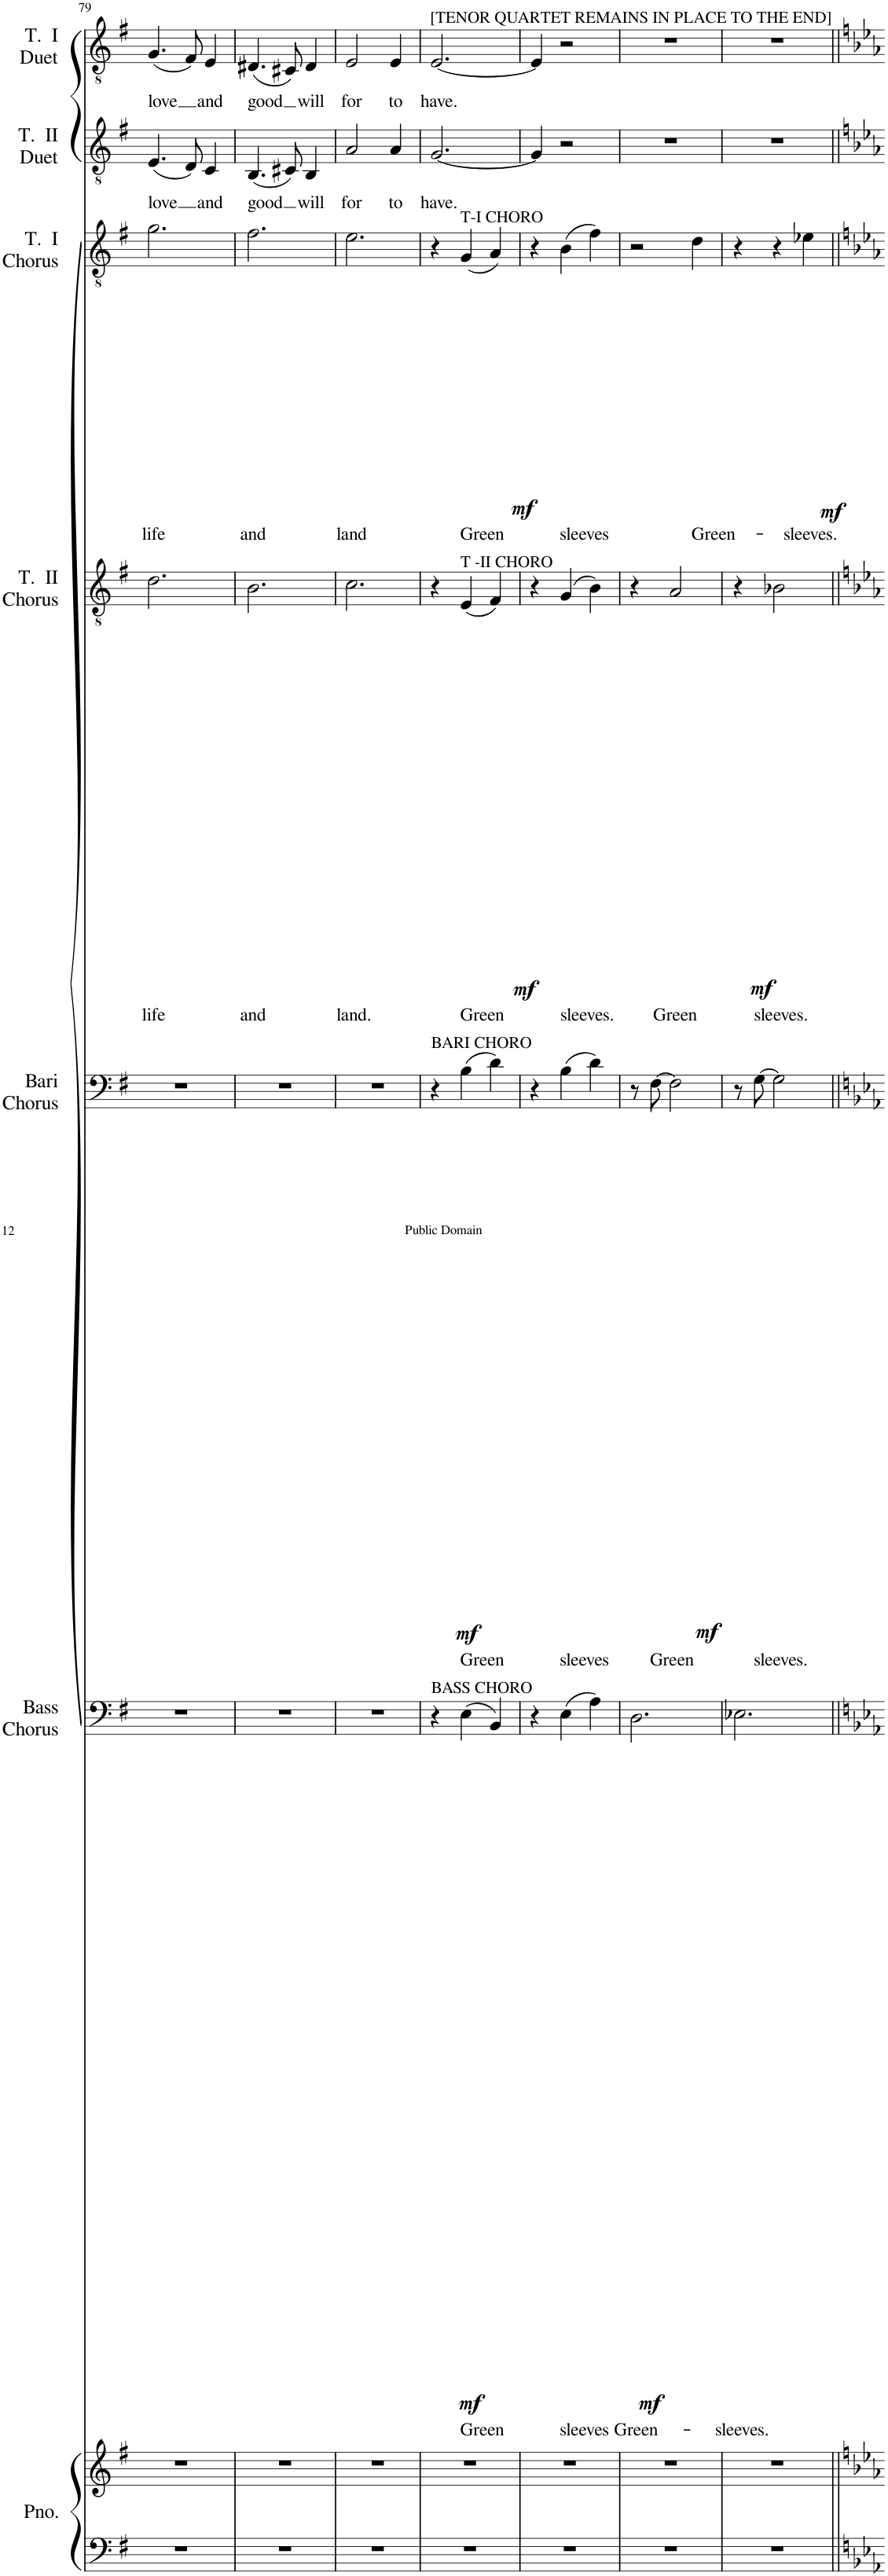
**kern	**kern	**kern	**text	**text	**dynam	**kern	**text	**text	**dynam	**kern	**text	**text	**dynam	**kern	**text	**text	**dynam	**kern	**text	**text	**kern	**text	**text
*part7	*part7	*part6	*part6	*part6	*part6	*part5	*part5	*part5	*part5	*part4	*part4	*part4	*part4	*part3	*part3	*part3	*part3	*part2	*part2	*part2	*part1	*part1	*part1
*staff8	*staff7	*staff6	*staff6	*staff6	*staff6	*staff5	*staff5	*staff5	*staff5	*staff4	*staff4	*staff4	*staff4	*staff3	*staff3	*staff3	*staff3	*staff2	*staff2	*staff2	*staff1	*staff1	*staff1
*I"Piano	*	*I"Bass Chorus	*	*	*	*I"Baritone Chorus	*	*	*	*I"Tenor II Chorus	*	*	*	*I"Tenor I Chorus	*	*	*	*I"Tenor II Duet	*	*	*I"Tenor I Duet	*	*
*I'Pno.	*	*I'Bass Chorus	*	*	*	*I'Bari Chorus	*	*	*	*I'T.  II Chorus	*	*	*	*I'T.  I Chorus	*	*	*	*I'T.  II Duet	*	*	*I'T.  I Duet	*	*
!!LO:PB:g=z
*clefF4	*clefG2	*clefF4	*	*	*	*clefF4	*	*	*	*clefGv2	*	*	*	*clefGv2	*	*	*	*clefGv2	*	*	*clefGv2	*	*
*k[f#]	*k[f#]	*k[f#]	*	*	*	*k[f#]	*	*	*	*k[f#]	*	*	*	*k[f#]	*	*	*	*k[f#]	*	*	*k[f#]	*	*
*M3/4	*M3/4	*M3/4	*	*	*	*M3/4	*	*	*	*M3/4	*	*	*	*M3/4	*	*	*	*M3/4	*	*	*M3/4	*	*
=79	=79	=79	=79	=79	=79	=79	=79	=79	=79	=79	=79	=79	=79	=79	=79	=79	=79	=79	=79	=79	=79	=79	=79
!	!	!	!	!	!	!	!	!	!	!	!	!LO:LY:b	!	!	!	!LO:LY:b	!	!	!	!LO:LY:b	!	!	!LO:LY:b
2.r	2.r	2.r	.	.	.	2.r	.	.	.	2.d\	.	life	.	2.g\	.	life	.	(4.E/	.	love	(4.G/	.	love
.	.	.	.	.	.	.	.	.	.	.	.	.	.	.	.	.	.	8D/)	.	.	8F#/)	.	.
!	!	!	!	!	!	!	!	!	!	!	!	!	!	!	!	!	!	!	!	!LO:LY:b	!	!	!LO:LY:b
.	.	.	.	.	.	.	.	.	.	.	.	.	.	.	.	.	.	4C/	.	and	4E/	.	and
=80	=80	=80	=80	=80	=80	=80	=80	=80	=80	=80	=80	=80	=80	=80	=80	=80	=80	=80	=80	=80	=80	=80	=80
!	!	!	!	!	!	!	!	!	!	!	!	!LO:LY:b	!	!	!	!LO:LY:b	!	!	!	!LO:LY:b	!	!	!LO:LY:b
2.r	2.r	2.r	.	.	.	2.r	.	.	.	2.B\	.	and	.	2.f#\	.	and	.	(4.BB/	.	good	(4.D#X/	.	good
.	.	.	.	.	.	.	.	.	.	.	.	.	.	.	.	.	.	8C#X/)	.	.	8C#X/)	.	.
!	!	!	!	!	!	!	!	!	!	!	!	!	!	!	!	!	!	!	!	!LO:LY:b	!	!	!LO:LY:b
.	.	.	.	.	.	.	.	.	.	.	.	.	.	.	.	.	.	4BB/	.	will	4D#/	.	will
=81	=81	=81	=81	=81	=81	=81	=81	=81	=81	=81	=81	=81	=81	=81	=81	=81	=81	=81	=81	=81	=81	=81	=81
!	!	!	!	!	!	!	!	!	!	!	!	!LO:LY:b	!	!	!	!LO:LY:b	!	!	!	!LO:LY:b	!	!	!LO:LY:b
2.r	2.r	2.r	.	.	.	2.r	.	.	.	2.c\	.	land.	.	2.e\	.	land	.	2A/	.	for	2E/	.	for
!	!	!	!	!	!	!	!	!	!	!	!	!	!	!	!	!	!	!	!	!LO:LY:b	!	!	!LO:LY:b
.	.	.	.	.	.	.	.	.	.	.	.	.	.	.	.	.	.	4A/	.	to	4E/	.	to
=82	=82	=82	=82	=82	=82	=82	=82	=82	=82	=82	=82	=82	=82	=82	=82	=82	=82	=82	=82	=82	=82	=82	=82
!	!	!	!	!	!	!	!	!	!	!	!	!	!	!	!	!	!	!	!	!	!LO:TX:a:t=[TENOR QUARTET REMAINS IN PLACE TO THE END]	!	!
!	!	!	!	!	!	!LO:TX:a:t=BARI CHORO	!	!	!	!	!	!	!	!	!	!	!	!	!	!	!	!	!
!	!	!LO:TX:a:t=BASS CHORO	!	!	!	!	!	!	!	!	!	!	!	!	!	!	!	!	!	!	!	!	!
!	!	!	!	!	!LO:DY:b	!	!	!	!LO:DY:b	!	!	!	!	!	!	!	!	!	!	!LO:LY:b	!	!	!LO:LY:b
2.r	2.r	4r	.	.	mf	4r	.	.	mf	4r	.	.	.	4r	.	.	.	[2.G/	.	have.	[2.E/	.	have.
!	!	!	!	!	!	!	!	!	!	!	!	!	!	!LO:TX:a:t=T-I CHORO	!	!	!	!	!	!	!	!	!
!	!	!	!	!	!	!	!	!	!	!LO:TX:a:t=T -II CHORO	!	!	!	!	!	!	!	!	!	!	!	!	!
!	!	!	!	!LO:LY:b	!	!	!	!LO:LY:b	!	!	!	!LO:LY:b	!LO:DY:b	!	!	!LO:LY:b	!LO:DY:b	!	!	!	!	!	!
.	.	(4E\	.	Green	.	(4B\	.	Green	.	(4E/	.	Green	mf	(4G/	.	Green	mf	.	.	.	.	.	.
.	.	4BB/)	.	.	.	4d\)	.	.	.	4F#/)	.	.	.	4A/)	.	.	.	.	.	.	.	.	.
=83	=83	=83	=83	=83	=83	=83	=83	=83	=83	=83	=83	=83	=83	=83	=83	=83	=83	=83	=83	=83	=83	=83	=83
2.r	2.r	4r	.	.	.	4r	.	.	.	4r	.	.	.	4r	.	.	.	4G/]	.	.	4E/]	.	.
!	!	!	!	!LO:LY:b	!	!	!	!LO:LY:b	!	!	!	!LO:LY:b	!	!	!	!LO:LY:b	!	!	!	!	!	!	!
.	.	(4E\	.	sleeves	.	(4B\	.	sleeves	.	(4G/	.	sleeves.	.	(4B\	.	sleeves	.	2r	.	.	2r	.	.
.	.	4A\)	.	.	.	4d\)	.	.	.	4B\)	.	.	.	4f#\)	.	.	.	.	.	.	.	.	.
=84	=84	=84	=84	=84	=84	=84	=84	=84	=84	=84	=84	=84	=84	=84	=84	=84	=84	=84	=84	=84	=84	=84	=84
!	!	!	!	!LO:LY:b	!LO:DY:b	!	!	!	!	!	!	!	!	!	!	!	!	!	!	!	!	!	!
2.r	2.r	2.D\	.	Green-	mf	8r	.	.	.	4r	.	.	.	2r	.	.	.	2.r	.	.	2.r	.	.
!	!	!	!	!	!	!	!	!LO:LY:b	!LO:DY:b	!	!	!	!	!	!	!	!	!	!	!	!	!	!
.	.	.	.	.	.	[8F#\	.	Green	mf	.	.	.	.	.	.	.	.	.	.	.	.	.	.
!	!	!	!	!	!	!	!	!	!	!	!	!LO:LY:b	!LO:DY:b	!	!	!	!	!	!	!	!	!	!
.	.	.	.	.	.	2F#\]	.	.	.	2A/	.	Green	mf	.	.	.	.	.	.	.	.	.	.
!	!	!	!	!	!	!	!	!	!	!	!	!	!	!	!	!LO:LY:b	!LO:DY:b	!	!	!	!	!	!
.	.	.	.	.	.	.	.	.	.	.	.	.	.	4d\	.	Green-	mf	.	.	.	.	.	.
=85	=85	=85	=85	=85	=85	=85	=85	=85	=85	=85	=85	=85	=85	=85	=85	=85	=85	=85	=85	=85	=85	=85	=85
!	!	!	!	!LO:LY:b	!	!	!	!	!	!	!	!	!	!	!	!	!	!	!	!	!	!	!
2.r	2.r	2.E-X\	.	-sleeves.	.	8r	.	.	.	4r	.	.	.	4r	.	.	.	2.r	.	.	2.r	.	.
!	!	!	!	!	!	!	!	!LO:LY:b	!	!	!	!	!	!	!	!	!	!	!	!	!	!	!
.	.	.	.	.	.	[8G\	.	sleeves.	.	.	.	.	.	.	.	.	.	.	.	.	.	.	.
!	!	!	!	!	!	!	!	!	!	!	!	!LO:LY:b	!	!	!	!	!	!	!	!	!	!	!
.	.	.	.	.	.	2G\]	.	.	.	2B-X\	.	sleeves.	.	4r	.	.	.	.	.	.	.	.	.
!	!	!	!	!	!	!	!	!	!	!	!	!	!	!	!	!LO:LY:b	!	!	!	!	!	!	!
.	.	.	.	.	.	.	.	.	.	.	.	.	.	4e-X\	.	-sleeves.	.	.	.	.	.	.	.
=||	=||	=||	=||	=||	=||	=||	=||	=||	=||	=||	=||	=||	=||	=||	=||	=||	=||	=||	=||	=||	=||	=||	=||
*-	*-	*-	*-	*-	*-	*-	*-	*-	*-	*-	*-	*-	*-	*-	*-	*-	*-	*-	*-	*-	*-	*-	*-
